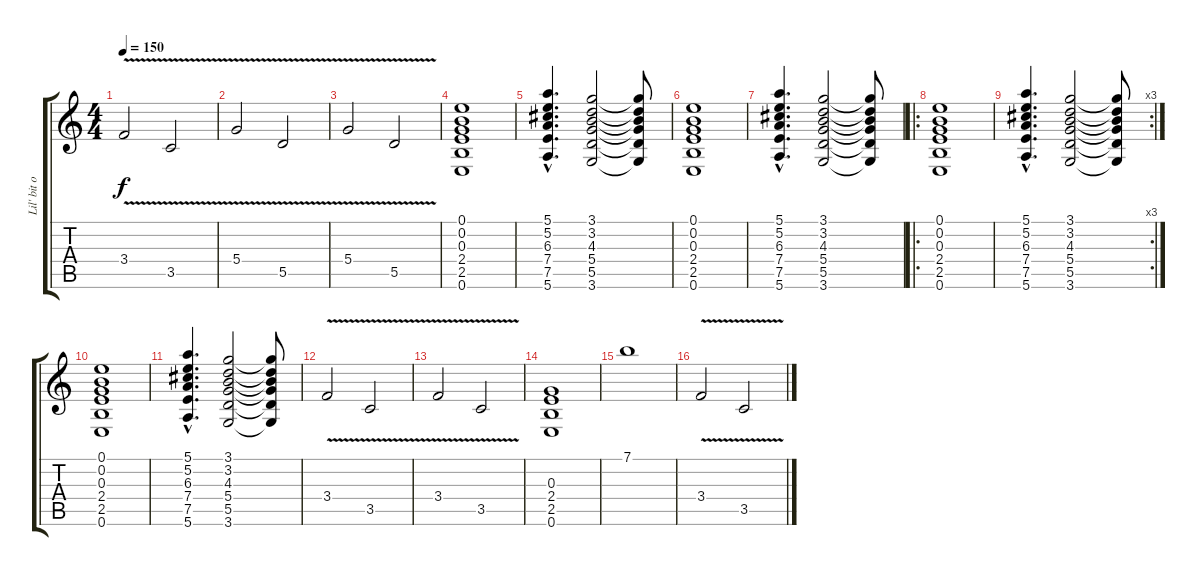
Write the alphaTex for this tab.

\track ("Lil' bit o' distortion" "Lil' bit o") {instrument distortionguitar}
\staff {score tabs}
\tuning (E4 B3 G3 D3 A2 E2) {hide}
\ts (4 4)
\tempo 150
\clef g2
\ks c
3.4{v}.2{dy f} 3.5{v}.2 |
5.4{v}.2 5.5{v}.2 |
5.4{v}.2 5.5{v}.2 |
(0.1 0.2 0.3 2.4 2.5 0.6).1 |
(5.1{hac} 5.2{hac} 6.3{hac} 7.4{hac} 7.5{hac} 5.6{hac}).4{d} (3.1 3.2 4.3 5.4 5.5 3.6).2 (3.1{t} 3.2{t} 4.3{t} 5.4{t} 5.5{t} 3.6{t}).8 |
(0.1 0.2 0.3 2.4 2.5 0.6).1 |
(5.1{hac} 5.2{hac} 6.3{hac} 7.4{hac} 7.5{hac} 5.6{hac}).4{d} (3.1 3.2 4.3 5.4 5.5 3.6).2 (3.1{t} 3.2{t} 4.3{t} 5.4{t} 5.5{t} 3.6{t}).8 |
\ro
(0.1 0.2 0.3 2.4 2.5 0.6).1 |
\rc 3
(5.1{hac} 5.2{hac} 6.3{hac} 7.4{hac} 7.5{hac} 5.6{hac}).4{d} (3.1 3.2 4.3 5.4 5.5 3.6).2 (3.1{t} 3.2{t} 4.3{t} 5.4{t} 5.5{t} 3.6{t}).8 |
(0.1 0.2 0.3 2.4 2.5 0.6).1 |
(5.1{hac} 5.2{hac} 6.3{hac} 7.4{hac} 7.5{hac} 5.6{hac}).4{d} (3.1 3.2 4.3 5.4 5.5 3.6).2 (3.1{t} 3.2{t} 4.3{t} 5.4{t} 5.5{t} 3.6{t}).8 |
3.4{v}.2 3.5{v}.2 |
3.4{v}.2 3.5{v}.2 |
(0.3 2.4 2.5 0.6).1 |
7.1.1 |
3.4{v}.2 3.5{v}.2
